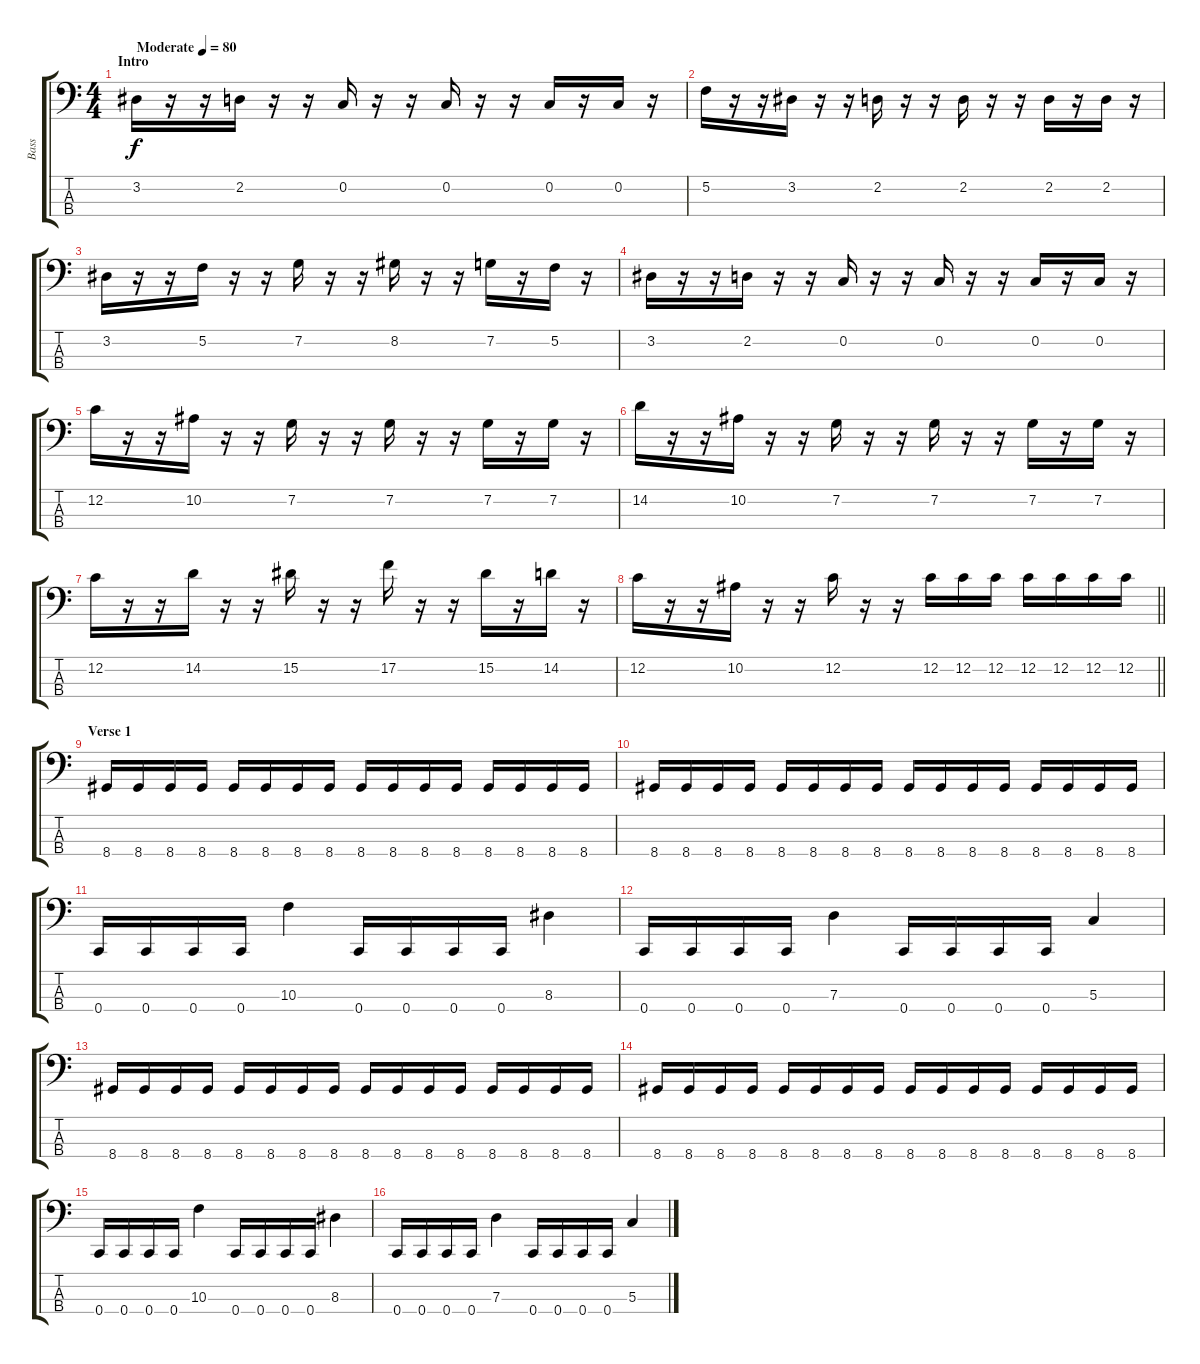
\track ("Bass" "Bass") {instrument electricbassfinger}
\staff {score tabs}
\tuning (F2 C2 G1 C1) {hide}
\ts (4 4)
\section ("" "Intro")
\tempo (80 "Moderate")
\clef f4
\ks c
3.2.16{dy f instrument electricbassfinger} r.16 r.16 2.2.16 r.16 r.16 0.2.16 r.16 r.16 0.2.16 r.16 r.16 0.2.16 r.16 0.2.16 r.16 |
5.2.16 r.16 r.16 3.2.16 r.16 r.16 2.2.16 r.16 r.16 2.2.16 r.16 r.16 2.2.16 r.16 2.2.16 r.16 |
3.2.16 r.16 r.16 5.2.16 r.16 r.16 7.2.16 r.16 r.16 8.2.16 r.16 r.16 7.2.16 r.16 5.2.16 r.16 |
3.2.16 r.16 r.16 2.2.16 r.16 r.16 0.2.16 r.16 r.16 0.2.16 r.16 r.16 0.2.16 r.16 0.2.16 r.16 |
12.2.16 r.16 r.16 10.2.16 r.16 r.16 7.2.16 r.16 r.16 7.2.16 r.16 r.16 7.2.16 r.16 7.2.16 r.16 |
14.2.16 r.16 r.16 10.2.16 r.16 r.16 7.2.16 r.16 r.16 7.2.16 r.16 r.16 7.2.16 r.16 7.2.16 r.16 |
12.2.16 r.16 r.16 14.2.16 r.16 r.16 15.2.16 r.16 r.16 17.2.16 r.16 r.16 15.2.16 r.16 14.2.16 r.16 |
\barLineRight lightlight
12.2.16 r.16 r.16 10.2.16 r.16 r.16 12.2.16 r.16 r.16 12.2.16 12.2.16 12.2.16 12.2.16 12.2.16 12.2.16 12.2.16 |
\section ("" "Verse 1")
8.4.16 8.4.16 8.4.16 8.4.16 8.4.16 8.4.16 8.4.16 8.4.16 8.4.16 8.4.16 8.4.16 8.4.16 8.4.16 8.4.16 8.4.16 8.4.16 |
8.4.16 8.4.16 8.4.16 8.4.16 8.4.16 8.4.16 8.4.16 8.4.16 8.4.16 8.4.16 8.4.16 8.4.16 8.4.16 8.4.16 8.4.16 8.4.16 |
0.4.16 0.4.16 0.4.16 0.4.16 10.3.4 0.4.16 0.4.16 0.4.16 0.4.16 8.3.4 |
0.4.16 0.4.16 0.4.16 0.4.16 7.3.4 0.4.16 0.4.16 0.4.16 0.4.16 5.3.4 |
8.4.16 8.4.16 8.4.16 8.4.16 8.4.16 8.4.16 8.4.16 8.4.16 8.4.16 8.4.16 8.4.16 8.4.16 8.4.16 8.4.16 8.4.16 8.4.16 |
8.4.16 8.4.16 8.4.16 8.4.16 8.4.16 8.4.16 8.4.16 8.4.16 8.4.16 8.4.16 8.4.16 8.4.16 8.4.16 8.4.16 8.4.16 8.4.16 |
0.4.16 0.4.16 0.4.16 0.4.16 10.3.4 0.4.16 0.4.16 0.4.16 0.4.16 8.3.4 |
0.4.16 0.4.16 0.4.16 0.4.16 7.3.4 0.4.16 0.4.16 0.4.16 0.4.16 5.3.4
